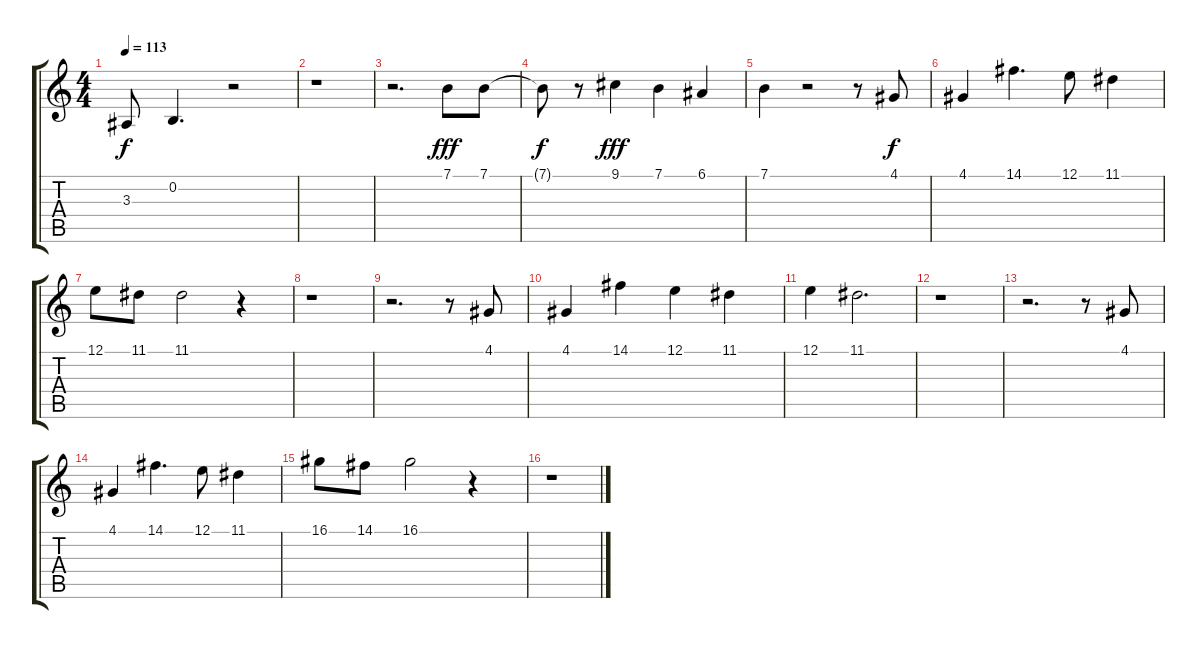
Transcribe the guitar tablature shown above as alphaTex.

\track "" {instrument drawbarorgan}
\staff {score tabs}
\tuning (E4 B3 G3 D3 A2 E2) {hide}
\ts (4 4)
\tempo 113
\clef g2
\ks c
3.3{t}.8{dy f} 0.2.4{d} r.2 |
r.1 |
r.2{d} 7.1.8{dy fff} 7.1.8 |
7.1{t}.8{dy f} r.8 9.1.4{dy fff} 7.1.4 6.1.4 |
7.1.4 r.2 r.8 4.1.8{dy f} |
4.1.4 14.1.4{d} 12.1.8 11.1.4 |
12.1.8 11.1.8 11.1.2 r.4 |
r.1 |
r.2{d} r.8 4.1.8 |
4.1.4 14.1.4 12.1.4 11.1.4 |
12.1.4 11.1.2{d} |
r.1 |
r.2{d} r.8 4.1.8 |
4.1.4 14.1.4{d} 12.1.8 11.1.4 |
16.1.8 14.1.8 16.1.2 r.4 |
r.1
